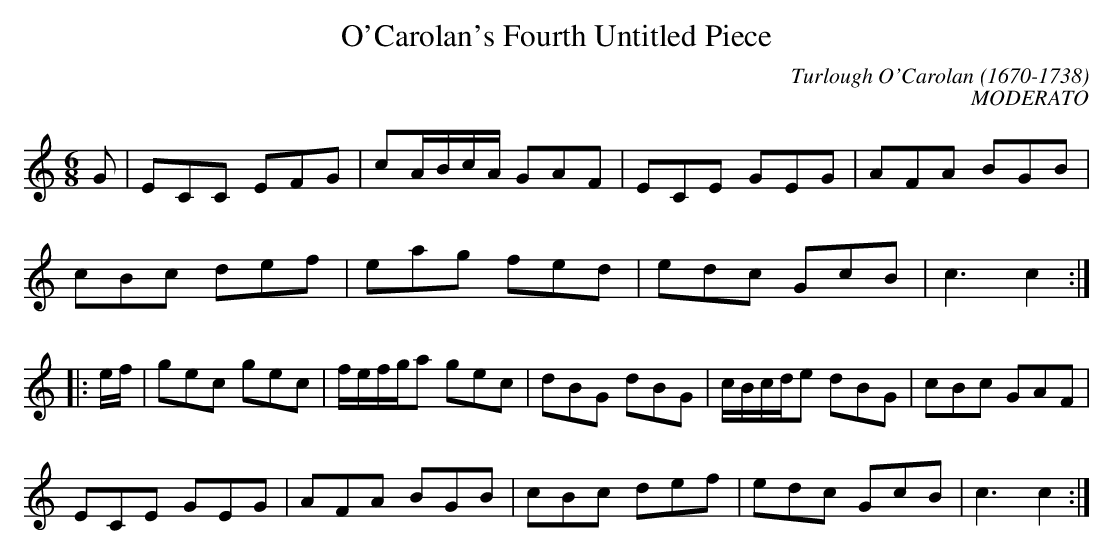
X:1
T:O'Carolan's Fourth Untitled Piece
C:Turlough O'Carolan (1670-1738)
C:MODERATO
M:6/8
L:1/8
K:C
G|ECC EFG|cA/2B/2c/2A/2 GAF|ECE GEG|AFA BGB|
cBc def|eag fed|edc GcB|c3c2:|
|:e/2f/2|gec gec|f/2e/2f/2g/2a gec|dBG dBG|c/2B/2c/2d/2e dBG|cBc GAF|
ECE GEG|AFA BGB|cBc def|edc GcB|c3c2:|
